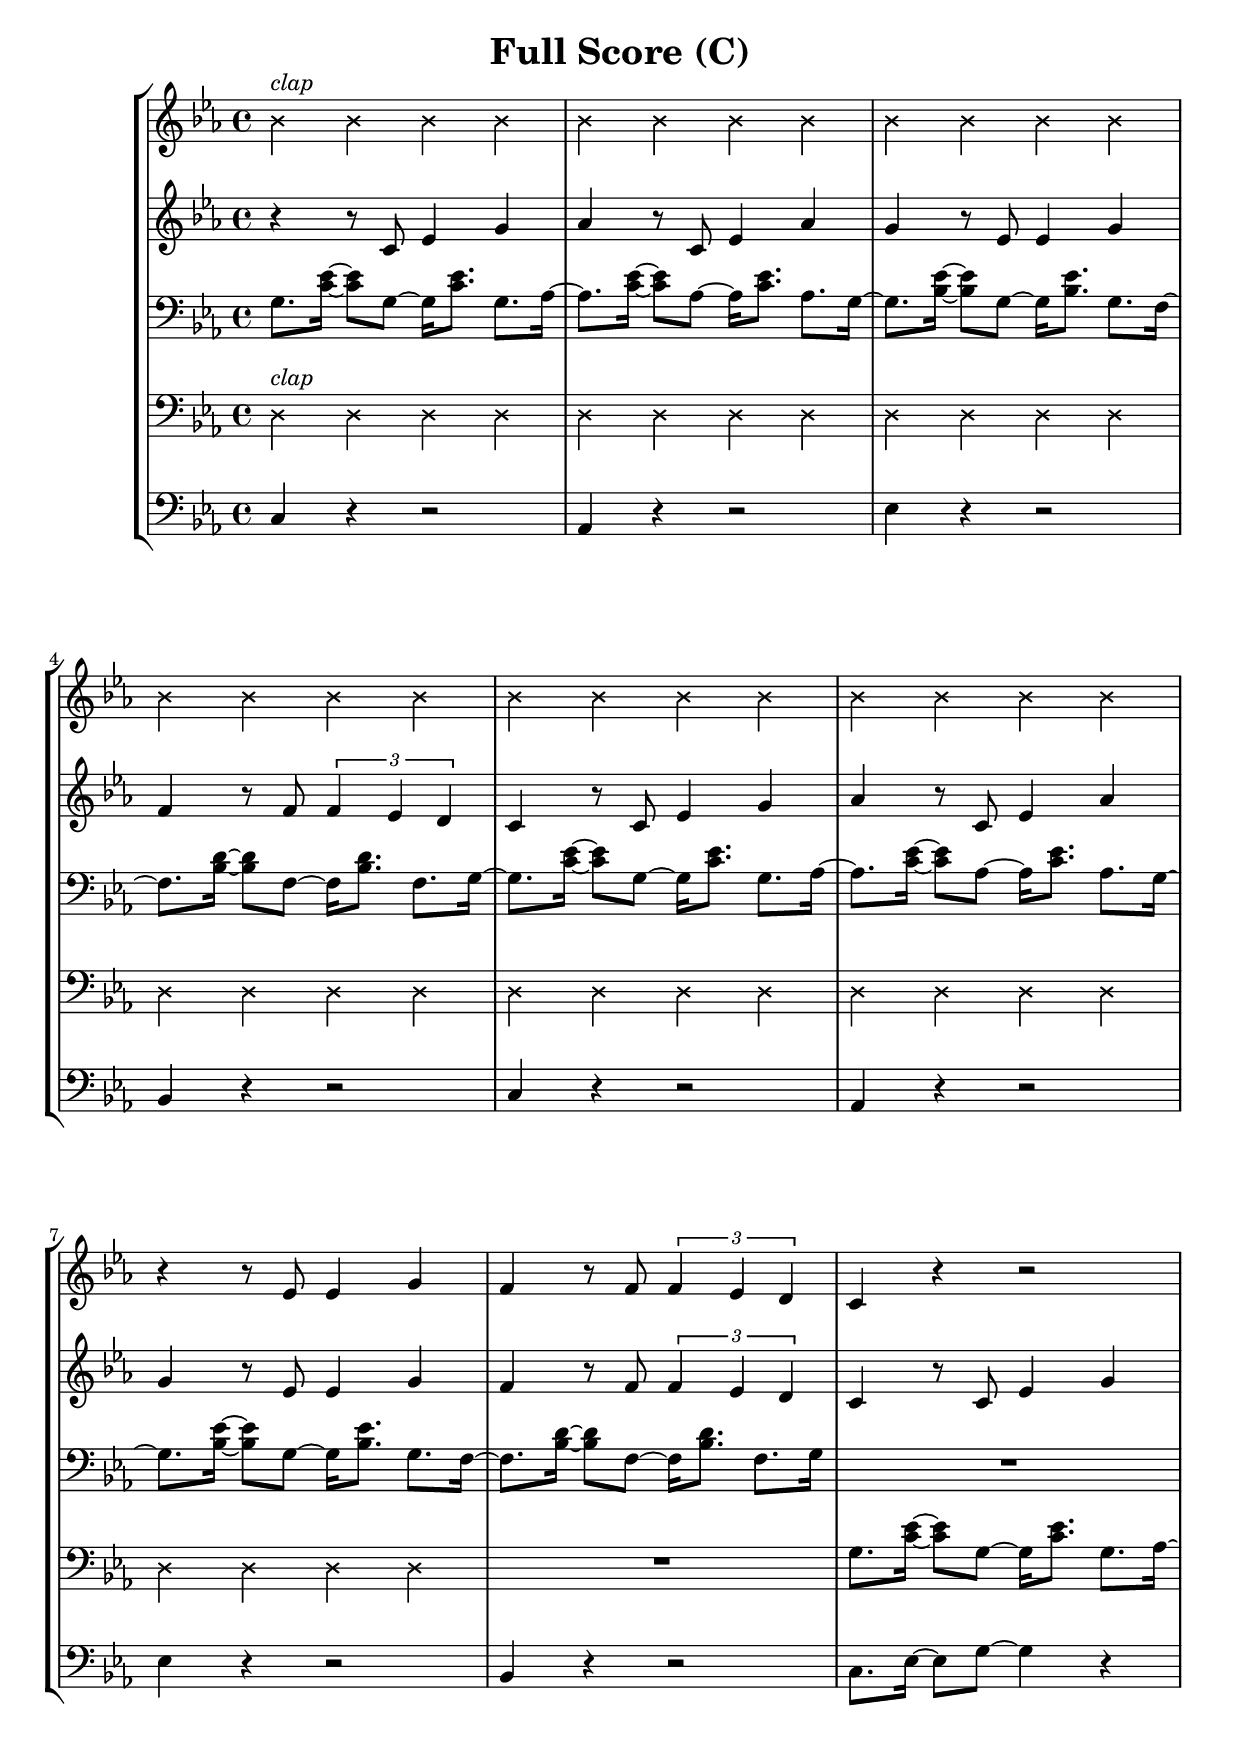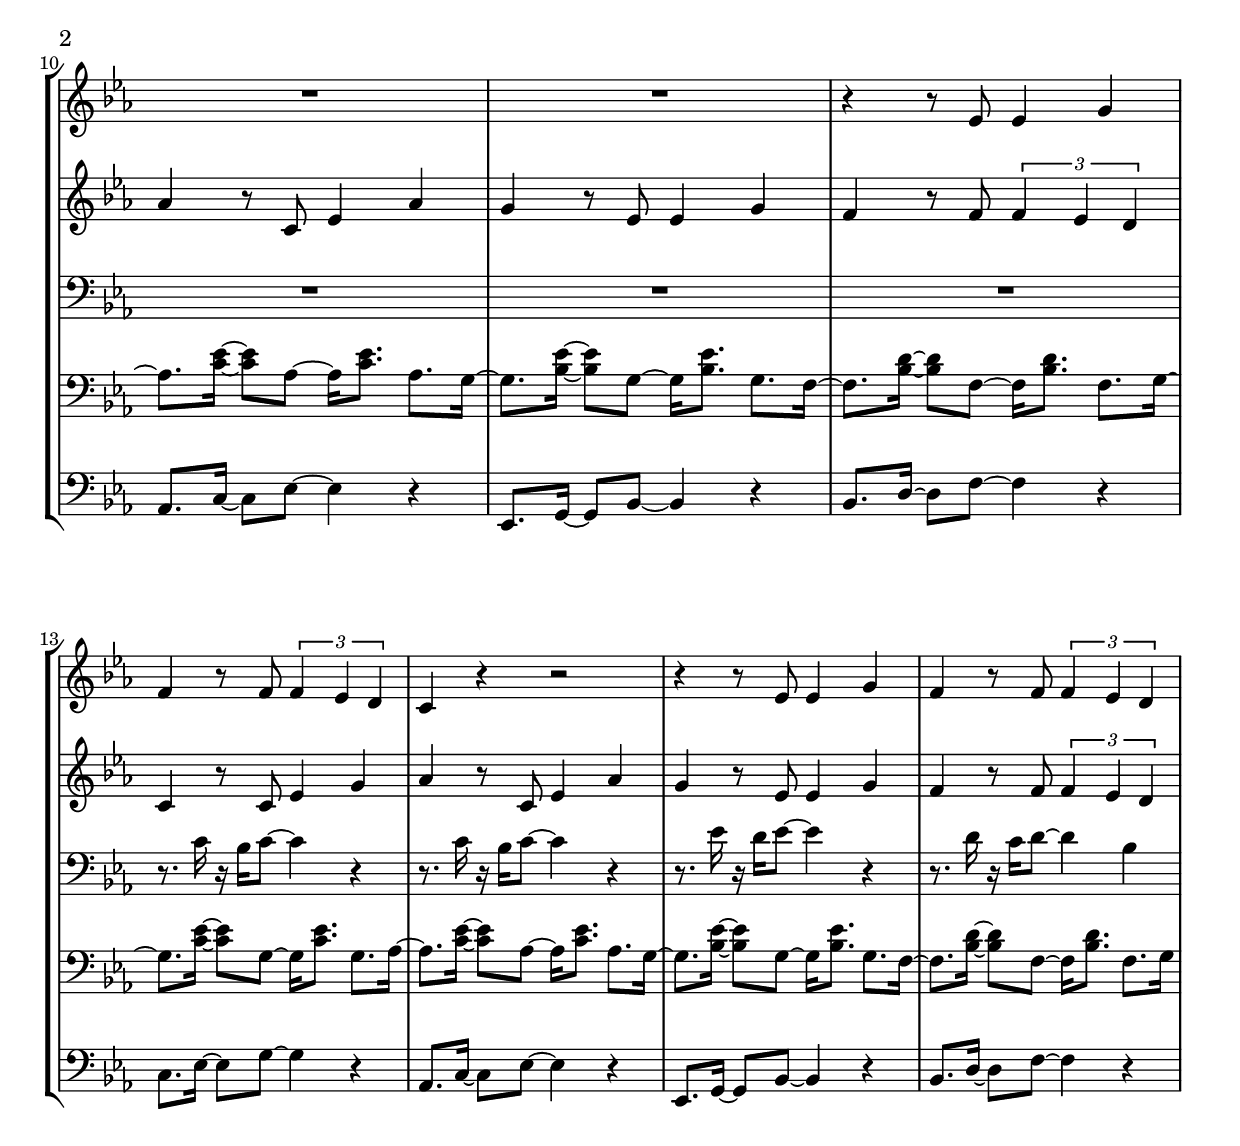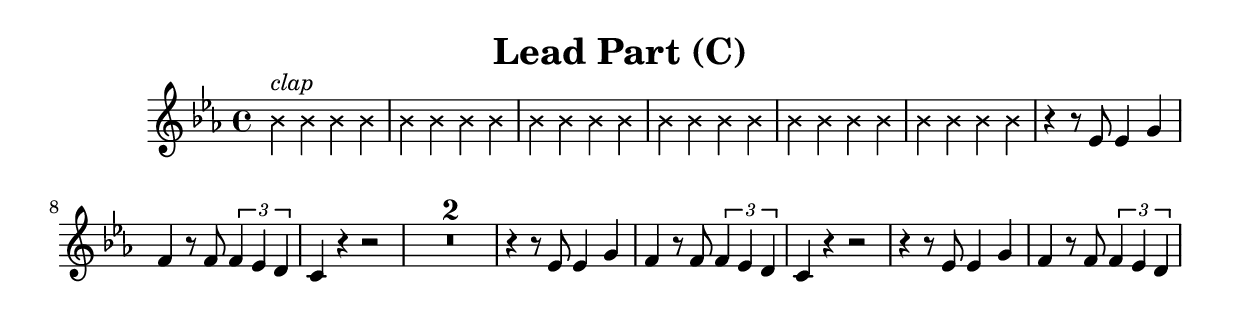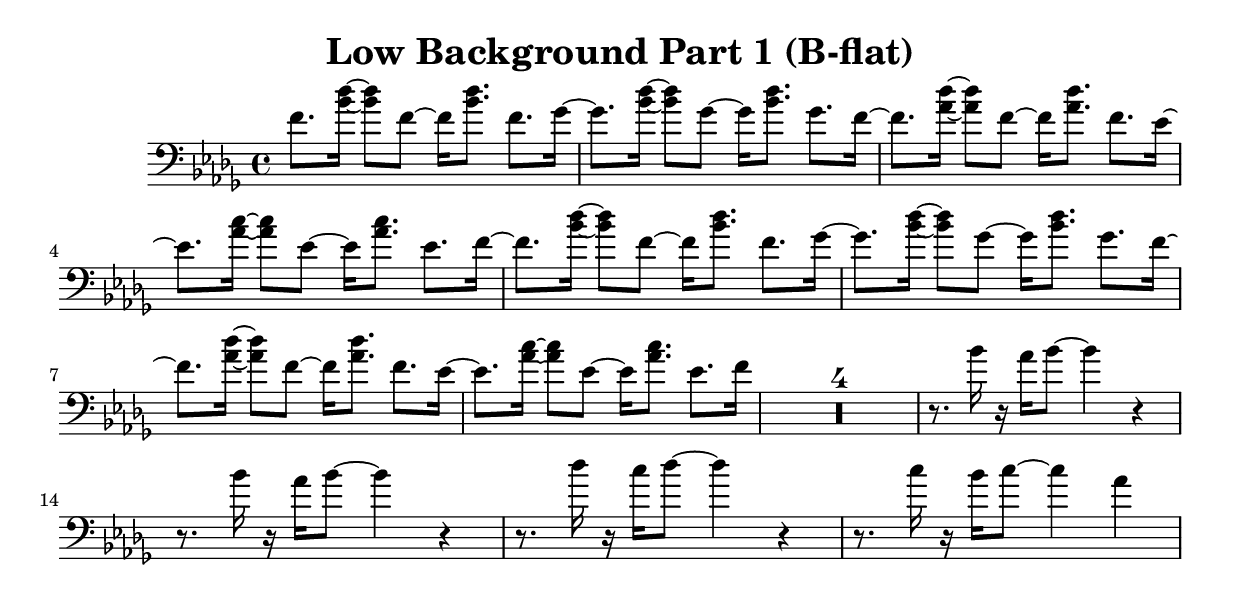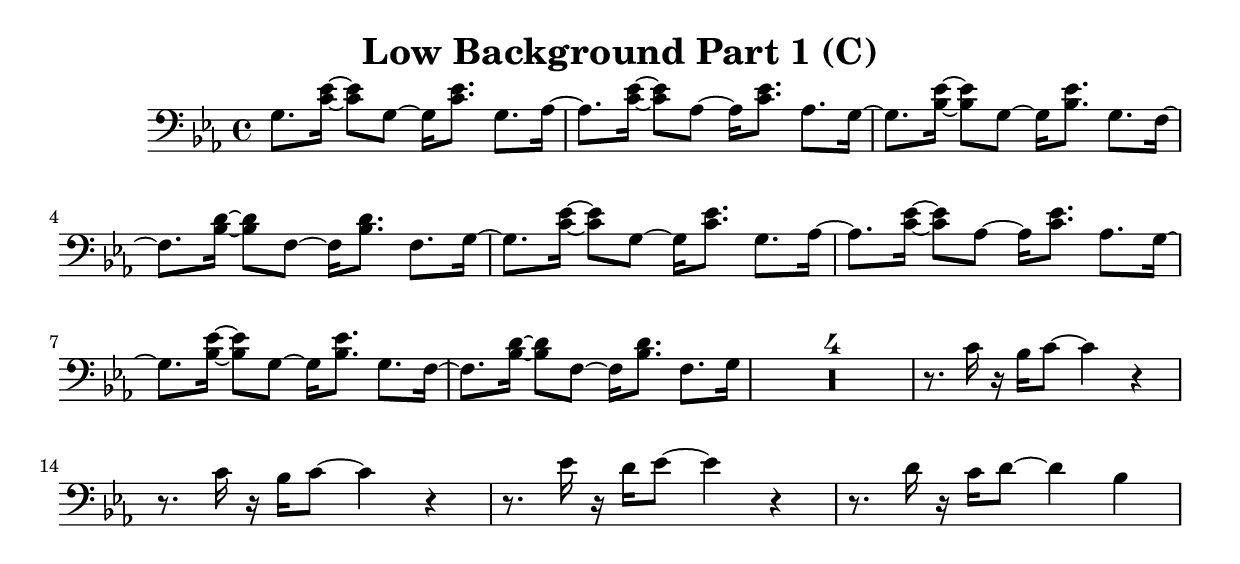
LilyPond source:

\version "2.24.4"


% NOTES about arrangement
%
% Intro:
% 
%   1. voice (part 2) + piano (part 3)
%   2. "
%   3. percussion, voice (part 2), piano (part 4)
%   4. " + trombone
%
% Verse:
%
%   1. piano, percussion, vocal
%   2. "
%   3. " + trombone
%   4. " + trumpet
%
% Chorus:
%
% ??


%%%%%%%%%%%%%%%%%
% modules
%

theClap = \relative c'' {
  \xNotesOn

  \repeat unfold 4 { bes4 } |

  \xNotesOff
}

firstClap = \relative c'' {
  \xNotesOn

  bes4^\markup { \italic "clap" }

  \repeat unfold 3 { bes4 } |

  \xNotesOff
}

vivirMiVida = \relative c' {
  % one beat missing to allow for landing the melody on 1
    r8 ees8 ees4 g4 |
  f4 r8 f8 \tuplet 3/2 { f4 ees d } |
}

% Define common musical phrases for reuse
voyAReir = \relative c' {
  % one beat missing to allow for landing the melody on 1
    r8 c ees4 g |
  aes4 r8 c, ees4 aes |
  g4 \vivirMiVida
}

bassIntro = \relative c {
  c4 r r2 | aes4 r r2 | ees'4 r r2 | bes4 r4 r2 |
}

bassSomething = \relative c {
  c8. ees16~ees8 g8~g4 r4 |
  aes,8. c16~c8 ees8~ees4 r4 |
  ees,8. g16~g8 bes8~bes4 r4 |
  bes8. d16~d8 f8~f4 r4 |
}

bassChorus = \relative c {
  c8. g16 g8 c8~ c8.
}

montuno = \relative c' {
  g8. <c ees>16~<c ees>8 g8~g16 <c ees>8. g8. aes16~ |
  aes8. <c ees>16~<c ees>8 aes8~aes16 <c ees>8. aes8. g16~ |
  g8. <bes ees>16~<bes ees>8 g8~g16 <bes ees>8. g8. f16~ |
  f8. <bes d>16~<bes d>8 f8~f16 <bes d>8. f8. g16~ |
}

trombone = \relative c' {
  \repeat unfold 2 { r8. c16 r bes c8~ c4 r4 | } 
  r8. ees16 r d ees8~ ees4 r4 | 
  r8. d16 r c d8~d4 bes |
}

%%%%%%%%%%%%%%%%
% parts
%

% Define each part
partOne = \relative c' {
  \key c \minor

  \firstClap
  \repeat unfold 5 { \theClap }
  r4 \vivirMiVida

  c4 r4 r2

  R1*2
  r4 \vivirMiVida

  c4 r4 r2

  r4 \vivirMiVida
}

partTwo = \relative c' {
  \key c \minor

  r4 \voyAReir
  c4 \voyAReir
  c4 \voyAReir
  c4 \voyAReir
}

partThree = \relative c' {
  \key c \minor
  \clef bass
  \montuno
  \montuno
  R1*4
  \trombone
}

partFour = \relative c {
  \key c \minor
  \clef bass

  % Move the center-line clap for treble clef to center-line for bass clef
  \transpose bes d, {
    \firstClap
    \repeat unfold 6 { \theClap }
    R1
  }

  \montuno
  \montuno

}

bassPart = \relative c {
  \key c \minor
  \clef bass
  \bassIntro
  \bassIntro
  \bassSomething
  \bassSomething
}


% Individual parts for printing
leadPartC = \new Staff \partOne
leadPartBb = \new Staff \transpose c bes \partOne
leadPartEb = \new Staff \transpose c ees \partOne

middlePartC = \new Staff \partTwo
middlePartBb = \new Staff \transpose c bes \partTwo
middlePartEb = \new Staff \transpose c ees \partTwo

lowPartC = \new Staff \partThree
lowPartBb = \new Staff \transpose c bes \partThree
lowPartEb = \new Staff \transpose c ees \partThree

otherLowPartC = \new Staff \partFour
otherLowPartBb = \new Staff \transpose c bes \partFour
otherlowPartEb = \new Staff \transpose c ees \partFour

bassC = \new Staff \bassPart
bassBb = \new Staff \transpose c bes \bassPart
bassEb = \new Staff \transpose c ees \bassPart

% Full Score in C
\book {
  \bookOutputName "full_score_C"
  \header { title = "Full Score (C)" }
  \score {
    <<
      \new StaffGroup <<
        \leadPartC
        \middlePartC
        \lowPartC
        \otherLowPartC
        \bassC
      >>
    >>
    \layout {}
  }
}

% Individual part books with filenames
\book { \bookOutputName "lead_C" \header { title = "Lead Part (C)" } \score { \compressMMRests { \leadPartC } \layout {} } }

%\book { \bookOutputName "lead_Bb" \header { title = "Lead Part (B-flat)" } \score { \compressMMRests { \leadPartBb } \layout {} } }
%\book { \bookOutputName "lead_Eb" \header { title = "Lead Part (E-flat)" } \score { \leadPartEb \layout {} } }
%
%\book { \bookOutputName "middle_C" \header { title = "Middle Part (C)" } \score { \middlePartC \layout {} } }
%\book { \bookOutputName "middle_Bb" \header { title = "Middle Part (B-flat)" } \score { \middlePartBb \layout {} } }
%\book { \bookOutputName "middle_Eb" \header { title = "Middle Part (E-flat)" } \score { \middlePartEb \layout {} } }

\book {
  \bookOutputName "low1_C"
  \header { title = "Low Background Part 1 (C)" }
  \score { \compressMMRests { \lowPartC } \layout {} }
}


\book {
  \bookOutputName "low1_Bb"
  \header { title = "Low Background Part 1 (B-flat)" }
  \score { \compressMMRests { \lowPartBb } \layout {} }
}

%\book { \bookOutputName "low1_Eb" \header { title = "Low Background Part 1 (E-flat)" } \score { \lowPartEb \layout {} } }
%
%\book { \bookOutputName "low2_C" \header { title = "Low Background Part 2 (C)" } \score { \lowPart2C \layout {} } }
%
%\book { \bookOutputName "low2_Bb" \header { title = "Low Background Part 2 (B-flat)" } \score { \lowPart2Bb \layout {} } }
%
%\book {
%  \bookOutputName "low2_Eb"
%  \header {
%    title = "Low Background Part 2 (E-flat)"
%  }
%  \score { \lowPart2Eb \layout {} }
%}
%
%\book { \bookOutputName "bass_C" \header { title = "Bass Part (C)" } \score { \bassC \layout {} } }
%\book { \bookOutputName "bass_Bb" \header { title = "Bass Part (B-flat)" } \score { \bassBb \layout {} } }
%\book { \bookOutputName "bass_Eb" \header { title = "Bass Part (E-flat)" } \score { \bassEb \layout {} } }
